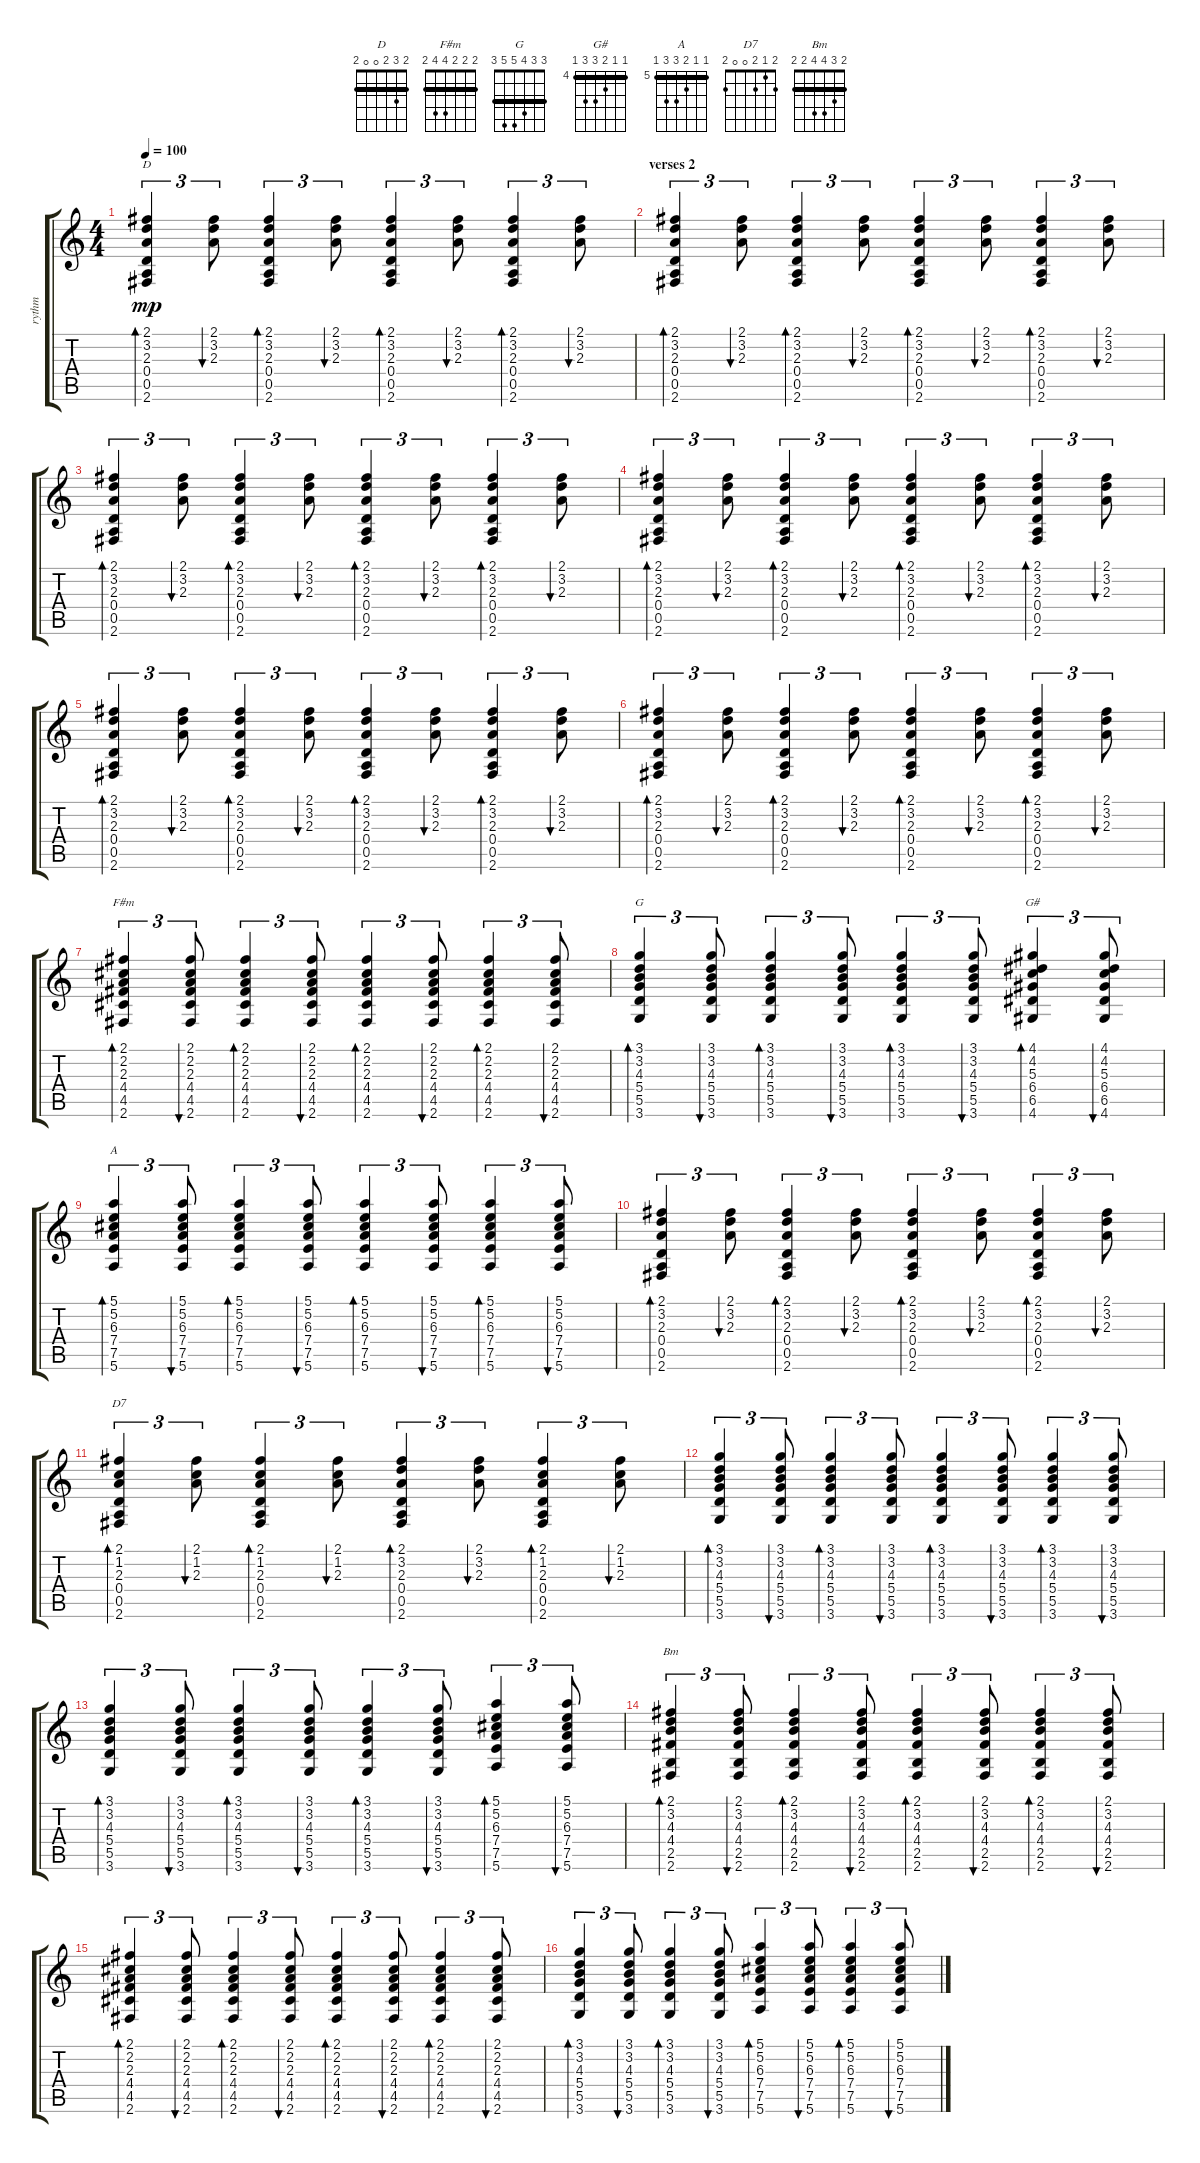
\track ("rythm" "rythm") {instrument acousticguitarsteel}
\staff {score tabs}
\tuning (E4 B3 G3 D3 A2 E2) {hide}
\chord ("D" 2 3 2 0 0 2) {barre 2}
\chord ("F#m" 2 2 2 4 4 2) {barre 2}
\chord ("G" 3 3 4 5 5 3) {barre 3}
\chord ("G#" 4 4 5 6 6 4) {firstfret 4 barre 4}
\chord ("A" 5 5 6 7 7 5) {firstfret 5 barre 5}
\chord ("D7" 2 1 2 0 0 2)
\chord ("Bm" 2 3 4 4 2 2) {barre 2}
\ts (4 4)
\tempo 100
\clef g2
\ks c
(2.1 3.2 2.3 0.4 0.5 2.6).4{tu (3 2) bd 60 ch "D" dy mp} (2.1 3.2 2.3).8{tu (3 2) bu 60} (2.1 3.2 2.3 0.4 0.5 2.6).4{tu (3 2) bd 60} (2.1 3.2 2.3).8{tu (3 2) bu 60} (2.1 3.2 2.3 0.4 0.5 2.6).4{tu (3 2) bd 60} (2.1 3.2 2.3).8{tu (3 2) bu 60} (2.1 3.2 2.3 0.4 0.5 2.6).4{tu (3 2) bd 60} (2.1 3.2 2.3).8{tu (3 2) bu 60} |
\section ("" "verses 2")
(2.1 3.2 2.3 0.4 0.5 2.6).4{tu (3 2) bd 60} (2.1 3.2 2.3).8{tu (3 2) bu 60} (2.1 3.2 2.3 0.4 0.5 2.6).4{tu (3 2) bd 60} (2.1 3.2 2.3).8{tu (3 2) bu 60} (2.1 3.2 2.3 0.4 0.5 2.6).4{tu (3 2) bd 60} (2.1 3.2 2.3).8{tu (3 2) bu 60} (2.1 3.2 2.3 0.4 0.5 2.6).4{tu (3 2) bd 60} (2.1 3.2 2.3).8{tu (3 2) bu 60} |
(2.1 3.2 2.3 0.4 0.5 2.6).4{tu (3 2) bd 60} (2.1 3.2 2.3).8{tu (3 2) bu 60} (2.1 3.2 2.3 0.4 0.5 2.6).4{tu (3 2) bd 60} (2.1 3.2 2.3).8{tu (3 2) bu 60} (2.1 3.2 2.3 0.4 0.5 2.6).4{tu (3 2) bd 60} (2.1 3.2 2.3).8{tu (3 2) bu 60} (2.1 3.2 2.3 0.4 0.5 2.6).4{tu (3 2) bd 60} (2.1 3.2 2.3).8{tu (3 2) bu 60} |
(2.1 3.2 2.3 0.4 0.5 2.6).4{tu (3 2) bd 60} (2.1 3.2 2.3).8{tu (3 2) bu 60} (2.1 3.2 2.3 0.4 0.5 2.6).4{tu (3 2) bd 60} (2.1 3.2 2.3).8{tu (3 2) bu 60} (2.1 3.2 2.3 0.4 0.5 2.6).4{tu (3 2) bd 60} (2.1 3.2 2.3).8{tu (3 2) bu 60} (2.1 3.2 2.3 0.4 0.5 2.6).4{tu (3 2) bd 60} (2.1 3.2 2.3).8{tu (3 2) bu 60} |
(2.1 3.2 2.3 0.4 0.5 2.6).4{tu (3 2) bd 60} (2.1 3.2 2.3).8{tu (3 2) bu 60} (2.1 3.2 2.3 0.4 0.5 2.6).4{tu (3 2) bd 60} (2.1 3.2 2.3).8{tu (3 2) bu 60} (2.1 3.2 2.3 0.4 0.5 2.6).4{tu (3 2) bd 60} (2.1 3.2 2.3).8{tu (3 2) bu 60} (2.1 3.2 2.3 0.4 0.5 2.6).4{tu (3 2) bd 60} (2.1 3.2 2.3).8{tu (3 2) bu 60} |
(2.1 3.2 2.3 0.4 0.5 2.6).4{tu (3 2) bd 60} (2.1 3.2 2.3).8{tu (3 2) bu 60} (2.1 3.2 2.3 0.4 0.5 2.6).4{tu (3 2) bd 60} (2.1 3.2 2.3).8{tu (3 2) bu 60} (2.1 3.2 2.3 0.4 0.5 2.6).4{tu (3 2) bd 60} (2.1 3.2 2.3).8{tu (3 2) bu 60} (2.1 3.2 2.3 0.4 0.5 2.6).4{tu (3 2) bd 60} (2.1 3.2 2.3).8{tu (3 2) bu 60} |
(2.1 2.2 2.3 4.4 4.5 2.6).4{tu (3 2) bd 60 ch "F#m"} (2.1 2.2 2.3 4.4 4.5 2.6).8{tu (3 2) bu 60} (2.1 2.2 2.3 4.4 4.5 2.6).4{tu (3 2) bd 60} (2.1 2.2 2.3 4.4 4.5 2.6).8{tu (3 2) bu 60} (2.1 2.2 2.3 4.4 4.5 2.6).4{tu (3 2) bd 60} (2.1 2.2 2.3 4.4 4.5 2.6).8{tu (3 2) bu 60} (2.1 2.2 2.3 4.4 4.5 2.6).4{tu (3 2) bd 60} (2.1 2.2 2.3 4.4 4.5 2.6).8{tu (3 2) bu 60} |
(3.1 3.2 4.3 5.4 5.5 3.6).4{tu (3 2) bd 60 ch "G"} (3.1 3.2 4.3 5.4 5.5 3.6).8{tu (3 2) bu 60} (3.1 3.2 4.3 5.4 5.5 3.6).4{tu (3 2) bd 60} (3.1 3.2 4.3 5.4 5.5 3.6).8{tu (3 2) bu 60} (3.1 3.2 4.3 5.4 5.5 3.6).4{tu (3 2) bd 60} (3.1 3.2 4.3 5.4 5.5 3.6).8{tu (3 2) bu 60} (4.1 4.2 5.3 6.4 6.5 4.6).4{tu (3 2) bd 60 ch "G#"} (4.1 4.2 5.3 6.4 6.5 4.6).8{tu (3 2) bu 60} |
(5.1 5.2 6.3 7.4 7.5 5.6).4{tu (3 2) bd 60 ch "A"} (5.1 5.2 6.3 7.4 7.5 5.6).8{tu (3 2) bu 60} (5.1 5.2 6.3 7.4 7.5 5.6).4{tu (3 2) bd 60} (5.1 5.2 6.3 7.4 7.5 5.6).8{tu (3 2) bu 60} (5.1 5.2 6.3 7.4 7.5 5.6).4{tu (3 2) bd 60} (5.1 5.2 6.3 7.4 7.5 5.6).8{tu (3 2) bu 60} (5.1 5.2 6.3 7.4 7.5 5.6).4{tu (3 2) bd 60} (5.1 5.2 6.3 7.4 7.5 5.6).8{tu (3 2) bu 60} |
(2.1 3.2 2.3 0.4 0.5 2.6).4{tu (3 2) bd 60} (2.1 3.2 2.3).8{tu (3 2) bu 60} (2.1 3.2 2.3 0.4 0.5 2.6).4{tu (3 2) bd 60} (2.1 3.2 2.3).8{tu (3 2) bu 60} (2.1 3.2 2.3 0.4 0.5 2.6).4{tu (3 2) bd 60} (2.1 3.2 2.3).8{tu (3 2) bu 60} (2.1 3.2 2.3 0.4 0.5 2.6).4{tu (3 2) bd 60} (2.1 3.2 2.3).8{tu (3 2) bu 60} |
(2.1 1.2 2.3 0.4 0.5 2.6).4{tu (3 2) bd 60 ch "D7"} (2.1 1.2 2.3).8{tu (3 2) bu 60} (2.1 1.2 2.3 0.4 0.5 2.6).4{tu (3 2) bd 60} (2.1 1.2 2.3).8{tu (3 2) bu 60} (2.1 3.2 2.3 0.4 0.5 2.6).4{tu (3 2) bd 60} (2.1 3.2 2.3).8{tu (3 2) bu 60} (2.1 1.2 2.3 0.4 0.5 2.6).4{tu (3 2) bd 60} (2.1 1.2 2.3).8{tu (3 2) bu 60} |
(3.1 3.2 4.3 5.4 5.5 3.6).4{tu (3 2) bd 60} (3.1 3.2 4.3 5.4 5.5 3.6).8{tu (3 2) bu 60} (3.1 3.2 4.3 5.4 5.5 3.6).4{tu (3 2) bd 60} (3.1 3.2 4.3 5.4 5.5 3.6).8{tu (3 2) bu 60} (3.1 3.2 4.3 5.4 5.5 3.6).4{tu (3 2) bd 60} (3.1 3.2 4.3 5.4 5.5 3.6).8{tu (3 2) bu 60} (3.1 3.2 4.3 5.4 5.5 3.6).4{tu (3 2) bd 60} (3.1 3.2 4.3 5.4 5.5 3.6).8{tu (3 2) bu 60} |
(3.1 3.2 4.3 5.4 5.5 3.6).4{tu (3 2) bd 60} (3.1 3.2 4.3 5.4 5.5 3.6).8{tu (3 2) bu 60} (3.1 3.2 4.3 5.4 5.5 3.6).4{tu (3 2) bd 60} (3.1 3.2 4.3 5.4 5.5 3.6).8{tu (3 2) bu 60} (3.1 3.2 4.3 5.4 5.5 3.6).4{tu (3 2) bd 60} (3.1 3.2 4.3 5.4 5.5 3.6).8{tu (3 2) bu 60} (5.1 5.2 6.3 7.4 7.5 5.6).4{tu (3 2) bd 60} (5.1 5.2 6.3 7.4 7.5 5.6).8{tu (3 2) bu 60} |
(2.1 3.2 4.3 4.4 2.5 2.6).4{tu (3 2) bd 60 ch "Bm"} (2.1 3.2 4.3 4.4 2.5 2.6).8{tu (3 2) bu 60} (2.1 3.2 4.3 4.4 2.5 2.6).4{tu (3 2) bd 60} (2.1 3.2 4.3 4.4 2.5 2.6).8{tu (3 2) bu 60} (2.1 3.2 4.3 4.4 2.5 2.6).4{tu (3 2) bd 60} (2.1 3.2 4.3 4.4 2.5 2.6).8{tu (3 2) bu 60} (2.1 3.2 4.3 4.4 2.5 2.6).4{tu (3 2) bd 60} (2.1 3.2 4.3 4.4 2.5 2.6).8{tu (3 2) bu 60} |
(2.1 2.2 2.3 4.4 4.5 2.6).4{tu (3 2) bd 60} (2.1 2.2 2.3 4.4 4.5 2.6).8{tu (3 2) bu 60} (2.1 2.2 2.3 4.4 4.5 2.6).4{tu (3 2) bd 60} (2.1 2.2 2.3 4.4 4.5 2.6).8{tu (3 2) bu 60} (2.1 2.2 2.3 4.4 4.5 2.6).4{tu (3 2) bd 60} (2.1 2.2 2.3 4.4 4.5 2.6).8{tu (3 2) bu 60} (2.1 2.2 2.3 4.4 4.5 2.6).4{tu (3 2) bd 60} (2.1 2.2 2.3 4.4 4.5 2.6).8{tu (3 2) bu 60} |
(3.1 3.2 4.3 5.4 5.5 3.6).4{tu (3 2) bd 60} (3.1 3.2 4.3 5.4 5.5 3.6).8{tu (3 2) bu 60} (3.1 3.2 4.3 5.4 5.5 3.6).4{tu (3 2) bd 60} (3.1 3.2 4.3 5.4 5.5 3.6).8{tu (3 2) bu 60} (5.1 5.2 6.3 7.4 7.5 5.6).4{tu (3 2) bd 60} (5.1 5.2 6.3 7.4 7.5 5.6).8{tu (3 2) bu 60} (5.1 5.2 6.3 7.4 7.5 5.6).4{tu (3 2) bd 60} (5.1 5.2 6.3 7.4 7.5 5.6).8{tu (3 2) bu 60}
